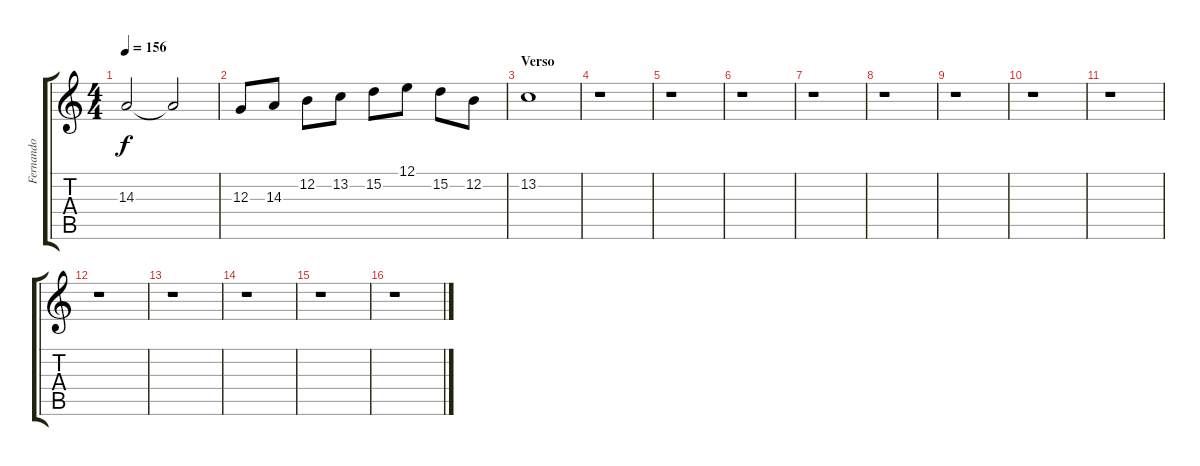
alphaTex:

\track ("Fernando" "Fernando") {instrument flute}
\staff {score tabs}
\tuning (E4 B3 G3 D3 A2 E2) {hide}
\ts (4 4)
\tempo 156
\clef g2
\ks c
14.3.2{dy f} 14.3{t}.2 |
12.3.8 14.3.8 12.2.8 13.2.8 15.2.8 12.1.8 15.2.8 12.2.8 |
\section ("" "Verso")
13.2.1 |
r.1 |
r.1 |
r.1 |
r.1 |
r.1 |
r.1 |
r.1 |
r.1 |
r.1 |
r.1 |
r.1 |
r.1 |
r.1
